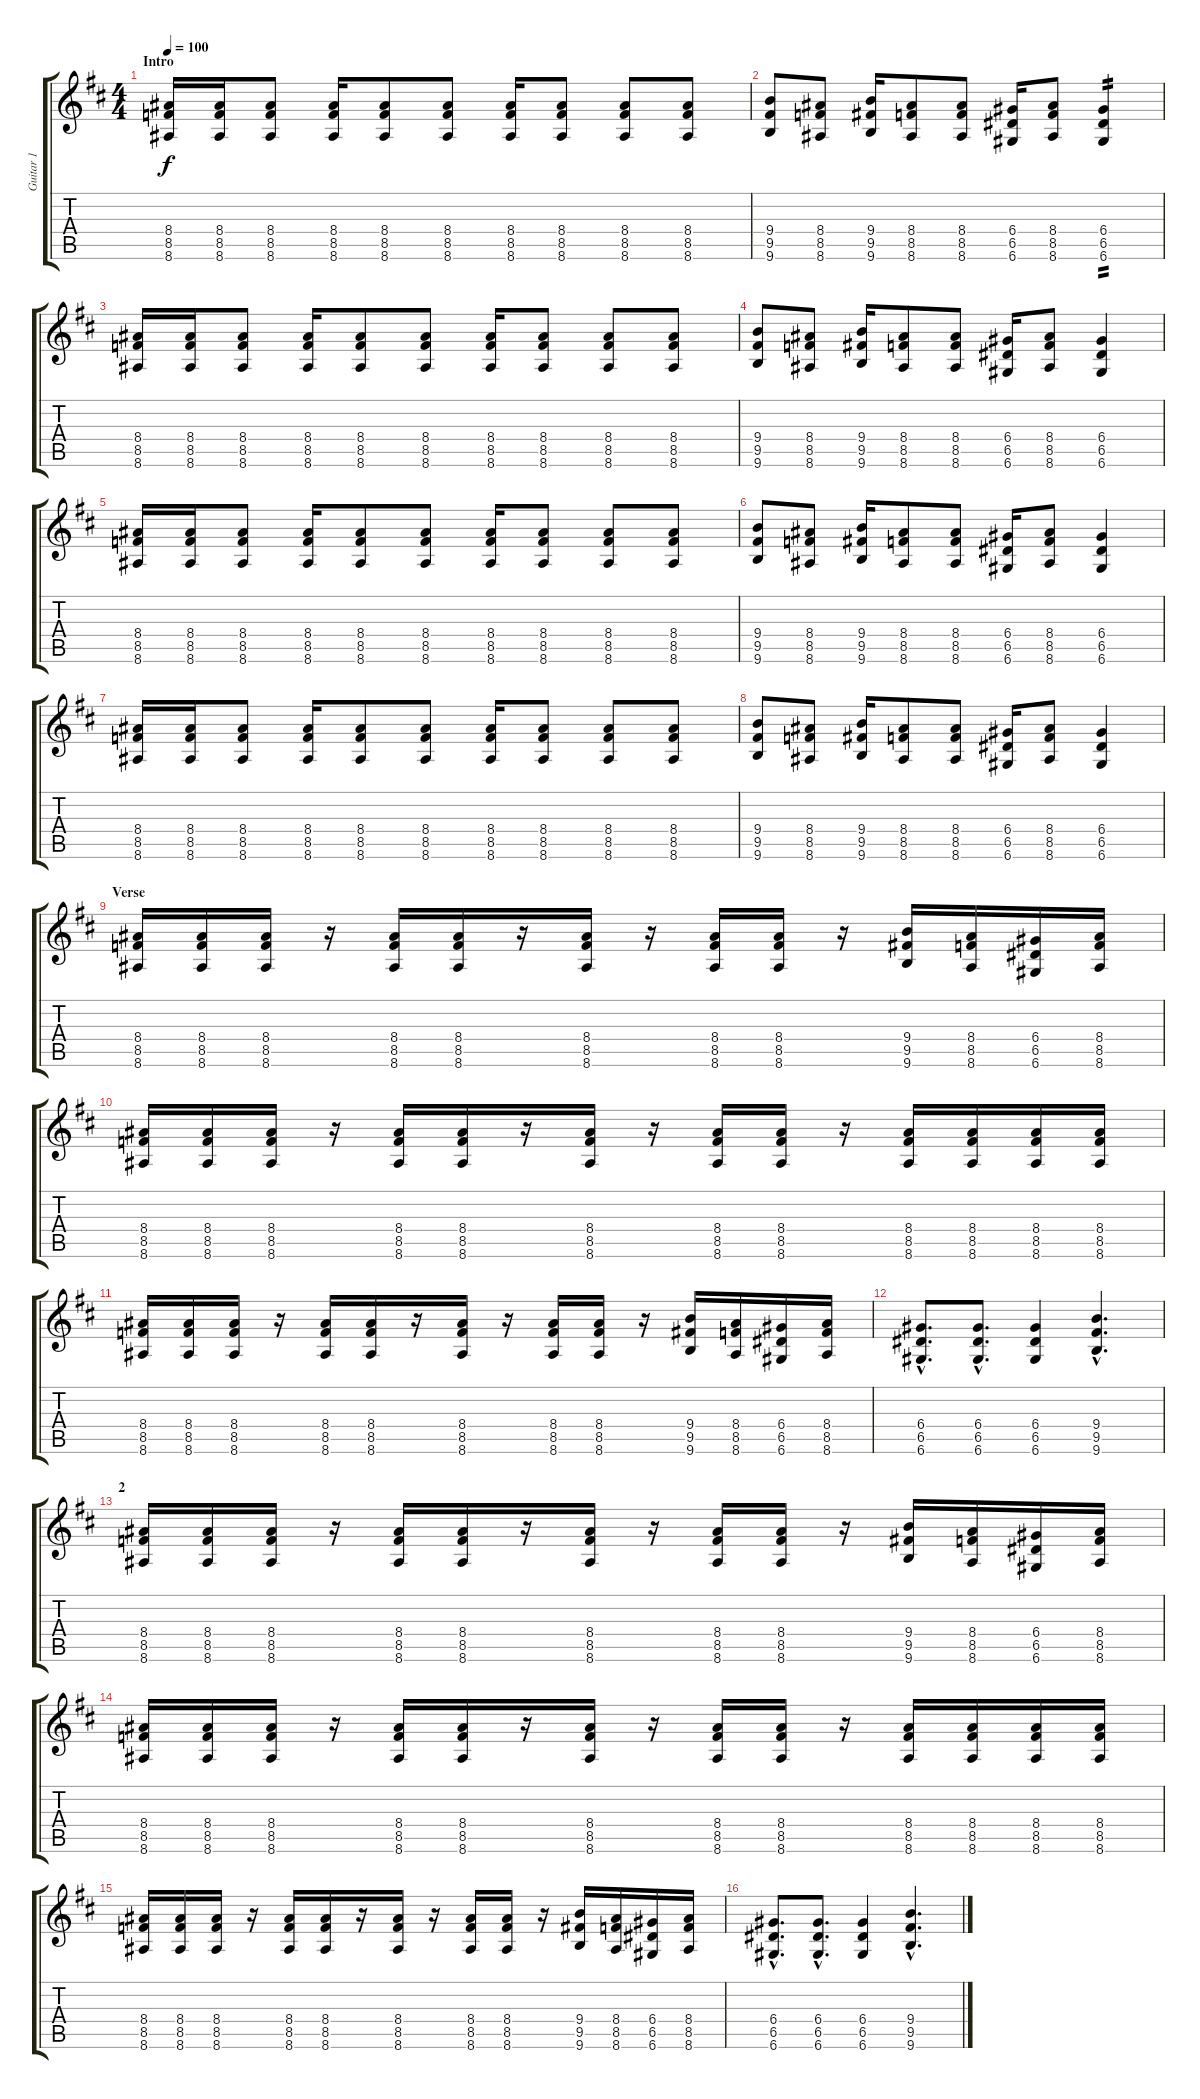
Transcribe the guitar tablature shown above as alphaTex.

\track ("Guitar 1" "Guitar 1") {instrument distortionguitar}
\staff {score tabs}
\tuning (E4 B3 G3 D3 A2 D2) {hide}
\ts (4 4)
\section ("" "Intro")
\tempo 100
\clef g2
\ks d
(8.4 8.5 8.6).16{dy f instrument distortionguitar} (8.4 8.5 8.6).16 (8.4 8.5 8.6).8 (8.4 8.5 8.6).16 (8.4 8.5 8.6).8 (8.4 8.5 8.6).8 (8.4 8.5 8.6).16 (8.4 8.5 8.6).8 (8.4 8.5 8.6).8 (8.4 8.5 8.6).8 |
(9.4 9.5 9.6).8 (8.4 8.5 8.6).8 (9.4 9.5 9.6).16 (8.4 8.5 8.6).8 (8.4 8.5 8.6).8 (6.4 6.5 6.6).16 (8.4 8.5 8.6).8 (6.4 6.5 6.6).4{tp 2} |
(8.4 8.5 8.6).16 (8.4 8.5 8.6).16 (8.4 8.5 8.6).8 (8.4 8.5 8.6).16 (8.4 8.5 8.6).8 (8.4 8.5 8.6).8 (8.4 8.5 8.6).16 (8.4 8.5 8.6).8 (8.4 8.5 8.6).8 (8.4 8.5 8.6).8 |
(9.4 9.5 9.6).8 (8.4 8.5 8.6).8 (9.4 9.5 9.6).16 (8.4 8.5 8.6).8 (8.4 8.5 8.6).8 (6.4 6.5 6.6).16 (8.4 8.5 8.6).8 (6.4 6.5 6.6).4 |
(8.4 8.5 8.6).16 (8.4 8.5 8.6).16 (8.4 8.5 8.6).8 (8.4 8.5 8.6).16 (8.4 8.5 8.6).8 (8.4 8.5 8.6).8 (8.4 8.5 8.6).16 (8.4 8.5 8.6).8 (8.4 8.5 8.6).8 (8.4 8.5 8.6).8 |
(9.4 9.5 9.6).8 (8.4 8.5 8.6).8 (9.4 9.5 9.6).16 (8.4 8.5 8.6).8 (8.4 8.5 8.6).8 (6.4 6.5 6.6).16 (8.4 8.5 8.6).8 (6.4 6.5 6.6).4 |
(8.4 8.5 8.6).16 (8.4 8.5 8.6).16 (8.4 8.5 8.6).8 (8.4 8.5 8.6).16 (8.4 8.5 8.6).8 (8.4 8.5 8.6).8 (8.4 8.5 8.6).16 (8.4 8.5 8.6).8 (8.4 8.5 8.6).8 (8.4 8.5 8.6).8 |
(9.4 9.5 9.6).8 (8.4 8.5 8.6).8 (9.4 9.5 9.6).16 (8.4 8.5 8.6).8 (8.4 8.5 8.6).8 (6.4 6.5 6.6).16 (8.4 8.5 8.6).8 (6.4 6.5 6.6).4 |
\section ("" "Verse")
(8.4 8.5 8.6).16{volume 8} (8.4 8.5 8.6).16 (8.4 8.5 8.6).16 r.16 (8.4 8.5 8.6).16 (8.4 8.5 8.6).16 r.16 (8.4 8.5 8.6).16 r.16 (8.4 8.5 8.6).16 (8.4 8.5 8.6).16 r.16 (9.4 9.5 9.6).16 (8.4 8.5 8.6).16 (6.4 6.5 6.6).16 (8.4 8.5 8.6).16 |
(8.4 8.5 8.6).16 (8.4 8.5 8.6).16 (8.4 8.5 8.6).16 r.16 (8.4 8.5 8.6).16 (8.4 8.5 8.6).16 r.16 (8.4 8.5 8.6).16 r.16 (8.4 8.5 8.6).16 (8.4 8.5 8.6).16 r.16 (8.4 8.5 8.6).16 (8.4 8.5 8.6).16 (8.4 8.5 8.6).16 (8.4 8.5 8.6).16 |
(8.4 8.5 8.6).16 (8.4 8.5 8.6).16 (8.4 8.5 8.6).16 r.16 (8.4 8.5 8.6).16 (8.4 8.5 8.6).16 r.16 (8.4 8.5 8.6).16 r.16 (8.4 8.5 8.6).16 (8.4 8.5 8.6).16 r.16 (9.4 9.5 9.6).16 (8.4 8.5 8.6).16 (6.4 6.5 6.6).16 (8.4 8.5 8.6).16 |
(6.4{hac} 6.5{hac} 6.6{hac}).8{d} (6.4{hac} 6.5{hac} 6.6{hac}).8{d} (6.4 6.5 6.6).4 (9.4{hac} 9.5{hac} 9.6{hac}).4{d} |
\section ("" "2")
(8.4 8.5 8.6).16{volume 8} (8.4 8.5 8.6).16 (8.4 8.5 8.6).16 r.16 (8.4 8.5 8.6).16 (8.4 8.5 8.6).16 r.16 (8.4 8.5 8.6).16 r.16 (8.4 8.5 8.6).16 (8.4 8.5 8.6).16 r.16 (9.4 9.5 9.6).16 (8.4 8.5 8.6).16 (6.4 6.5 6.6).16 (8.4 8.5 8.6).16 |
(8.4 8.5 8.6).16 (8.4 8.5 8.6).16 (8.4 8.5 8.6).16 r.16 (8.4 8.5 8.6).16 (8.4 8.5 8.6).16 r.16 (8.4 8.5 8.6).16 r.16 (8.4 8.5 8.6).16 (8.4 8.5 8.6).16 r.16 (8.4 8.5 8.6).16 (8.4 8.5 8.6).16 (8.4 8.5 8.6).16 (8.4 8.5 8.6).16 |
(8.4 8.5 8.6).16 (8.4 8.5 8.6).16 (8.4 8.5 8.6).16 r.16 (8.4 8.5 8.6).16 (8.4 8.5 8.6).16 r.16 (8.4 8.5 8.6).16 r.16 (8.4 8.5 8.6).16 (8.4 8.5 8.6).16 r.16 (9.4 9.5 9.6).16 (8.4 8.5 8.6).16 (6.4 6.5 6.6).16 (8.4 8.5 8.6).16 |
(6.4{hac} 6.5{hac} 6.6{hac}).8{d} (6.4{hac} 6.5{hac} 6.6{hac}).8{d} (6.4 6.5 6.6).4 (9.4{hac} 9.5{hac} 9.6{hac}).4{d}
